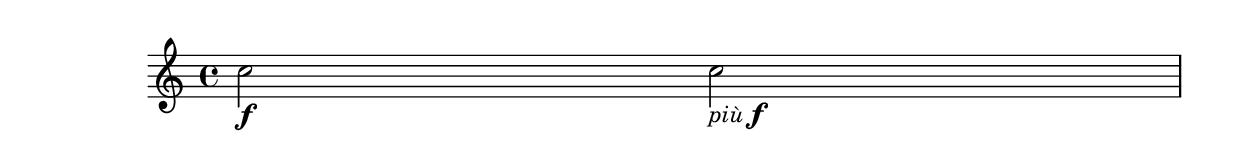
%% DO NOT EDIT this file manually; it is automatically
%% generated from LSR http://lsr.dsi.unimi.it
%% Make any changes in LSR itself, or in Documentation/snippets/new/ ,
%% and then run scripts/auxiliar/makelsr.py
%%
%% This file is in the public domain.
\version "2.14.0"

\header {
  lsrtags = "expressive-marks, text"

%% Translation of GIT committish: 2d548a99cb9dba80f2ff035582009477cd37eceb
  texidoces = "
Ciertas indicaciones dinámicas pueden llevar textos (como @qq{più
forte} o @qq{piano subito}). Se pueden producir usando un bloque
@code{\\markup}.

"
  doctitlees = "Combinar indicaciones dinámicas con marcados textuales"

  texidoc = "
Some dynamics may involve text indications (such as @qq{più forte} or
@qq{piano subito}). These can be produced using a @code{\\markup}
block.

"
  doctitle = "Combining dynamics with markup texts"
} % begin verbatim

piuF = \markup { \italic più \dynamic f }
\layout { ragged-right = ##f }
\relative c'' {
  c2\f c-\piuF
}


